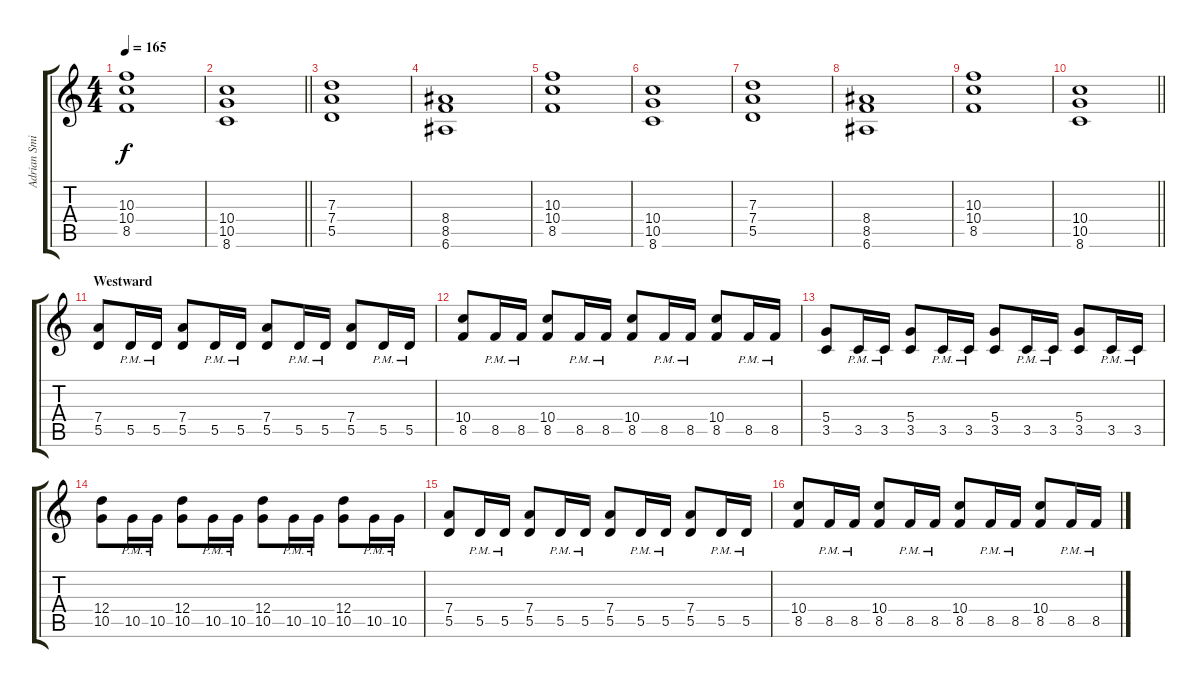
\track ("Adrian Smith" "Adrian Smi") {instrument acousticguitarsteel}
\staff {score tabs}
\tuning (E4 B3 G3 D3 A2 E2) {hide}
\ts (4 4)
\tempo 165
\clef g2
\ks c
(10.3 10.4 8.5).1{dy f} |
\barLineRight lightlight
(10.4 10.5 8.6).1 |
(7.3 7.4 5.5).1 |
(8.4 8.5 6.6).1 |
(10.3 10.4 8.5).1 |
(10.4 10.5 8.6).1 |
(7.3 7.4 5.5).1 |
(8.4 8.5 6.6).1 |
(10.3 10.4 8.5).1 |
\barLineRight lightlight
(10.4 10.5 8.6).1 |
\section ("" "Westward")
(7.4 5.5).8 5.5{pm}.16 5.5{pm}.16 (7.4 5.5).8 5.5{pm}.16 5.5{pm}.16 (7.4 5.5).8 5.5{pm}.16 5.5{pm}.16 (7.4 5.5).8 5.5{pm}.16 5.5{pm}.16 |
(10.4 8.5).8 8.5{pm}.16 8.5{pm}.16 (10.4 8.5).8 8.5{pm}.16 8.5{pm}.16 (10.4 8.5).8 8.5{pm}.16 8.5{pm}.16 (10.4 8.5).8 8.5{pm}.16 8.5{pm}.16 |
(5.4 3.5).8 3.5{pm}.16 3.5{pm}.16 (5.4 3.5).8 3.5{pm}.16 3.5{pm}.16 (5.4 3.5).8 3.5{pm}.16 3.5{pm}.16 (5.4 3.5).8 3.5{pm}.16 3.5{pm}.16 |
(12.4 10.5).8 10.5{pm}.16 10.5{pm}.16 (12.4 10.5).8 10.5{pm}.16 10.5{pm}.16 (12.4 10.5).8 10.5{pm}.16 10.5{pm}.16 (12.4 10.5).8 10.5{pm}.16 10.5{pm}.16 |
(7.4 5.5).8 5.5{pm}.16 5.5{pm}.16 (7.4 5.5).8 5.5{pm}.16 5.5{pm}.16 (7.4 5.5).8 5.5{pm}.16 5.5{pm}.16 (7.4 5.5).8 5.5{pm}.16 5.5{pm}.16 |
(10.4 8.5).8 8.5{pm}.16 8.5{pm}.16 (10.4 8.5).8 8.5{pm}.16 8.5{pm}.16 (10.4 8.5).8 8.5{pm}.16 8.5{pm}.16 (10.4 8.5).8 8.5{pm}.16 8.5{pm}.16
